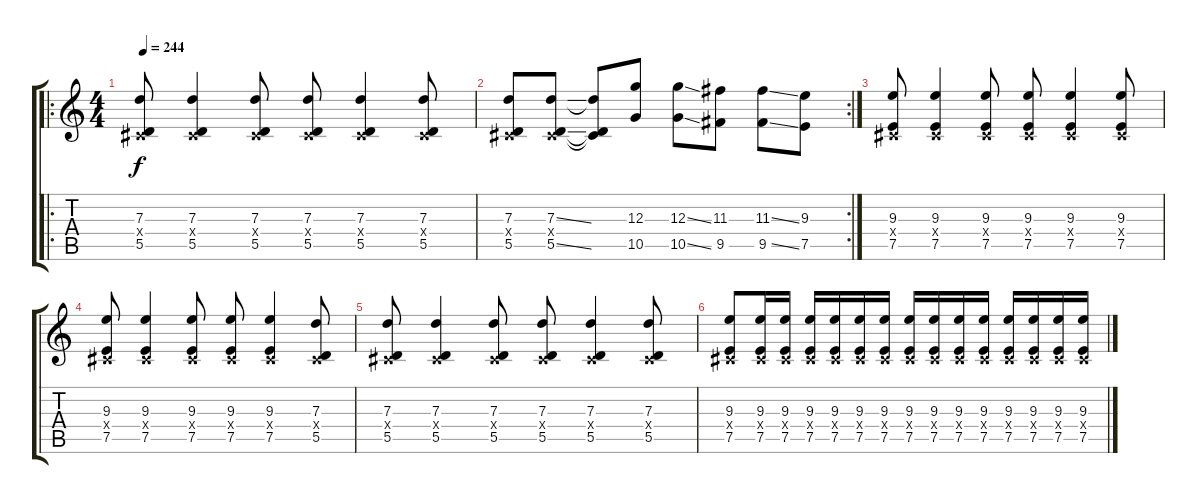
\track "" {instrument distortionguitar}
\staff {score tabs}
\tuning (E4 B3 G3 D3 A2 E2) {hide}
\ro
\ts (4 4)
\tempo 244
\clef g2
\ks c
(7.3 -1.4{x} 5.5).8{dy f} (7.3 -1.4{x} 5.5).4 (7.3 -1.4{x} 5.5).8 (7.3 -1.4{x} 5.5).8 (7.3 -1.4{x} 5.5).4 (7.3 -1.4{x} 5.5).8 |
\rc 2
(7.3 -1.4{x} 5.5).8 (7.3{ss} -1.4{x} 5.5{ss}).8 (7.3{t} -1.4{t} 5.5{t}).8 (12.3 10.5).8 (12.3{ss} 10.5{ss}).8 (11.3 9.5).8 (11.3{ss} 9.5{ss}).8 (9.3 7.5).8 |
(9.3 -1.4{x} 7.5).8 (9.3 -1.4{x} 7.5).4 (9.3 -1.4{x} 7.5).8 (9.3 -1.4{x} 7.5).8 (9.3 -1.4{x} 7.5).4 (9.3 -1.4{x} 7.5).8 |
(9.3 -1.4{x} 7.5).8 (9.3 -1.4{x} 7.5).4 (9.3 -1.4{x} 7.5).8 (9.3 -1.4{x} 7.5).8 (9.3 -1.4{x} 7.5).4 (7.3 -1.4{x} 5.5).8 |
(7.3 -1.4{x} 5.5).8 (7.3 -1.4{x} 5.5).4 (7.3 -1.4{x} 5.5).8 (7.3 -1.4{x} 5.5).8 (7.3 -1.4{x} 5.5).4 (7.3 -1.4{x} 5.5).8 |
(9.3 -1.4{x} 7.5).8 (9.3 -1.4{x} 7.5).16 (9.3 -1.4{x} 7.5).16 (9.3 -1.4{x} 7.5).16 (9.3 -1.4{x} 7.5).16 (9.3 -1.4{x} 7.5).16 (9.3 -1.4{x} 7.5).16 (9.3 -1.4{x} 7.5).16 (9.3 -1.4{x} 7.5).16 (9.3 -1.4{x} 7.5).16 (9.3 -1.4{x} 7.5).16 (9.3 -1.4{x} 7.5).16 (9.3 -1.4{x} 7.5).16 (9.3 -1.4{x} 7.5).16 (9.3 -1.4{x} 7.5).16
